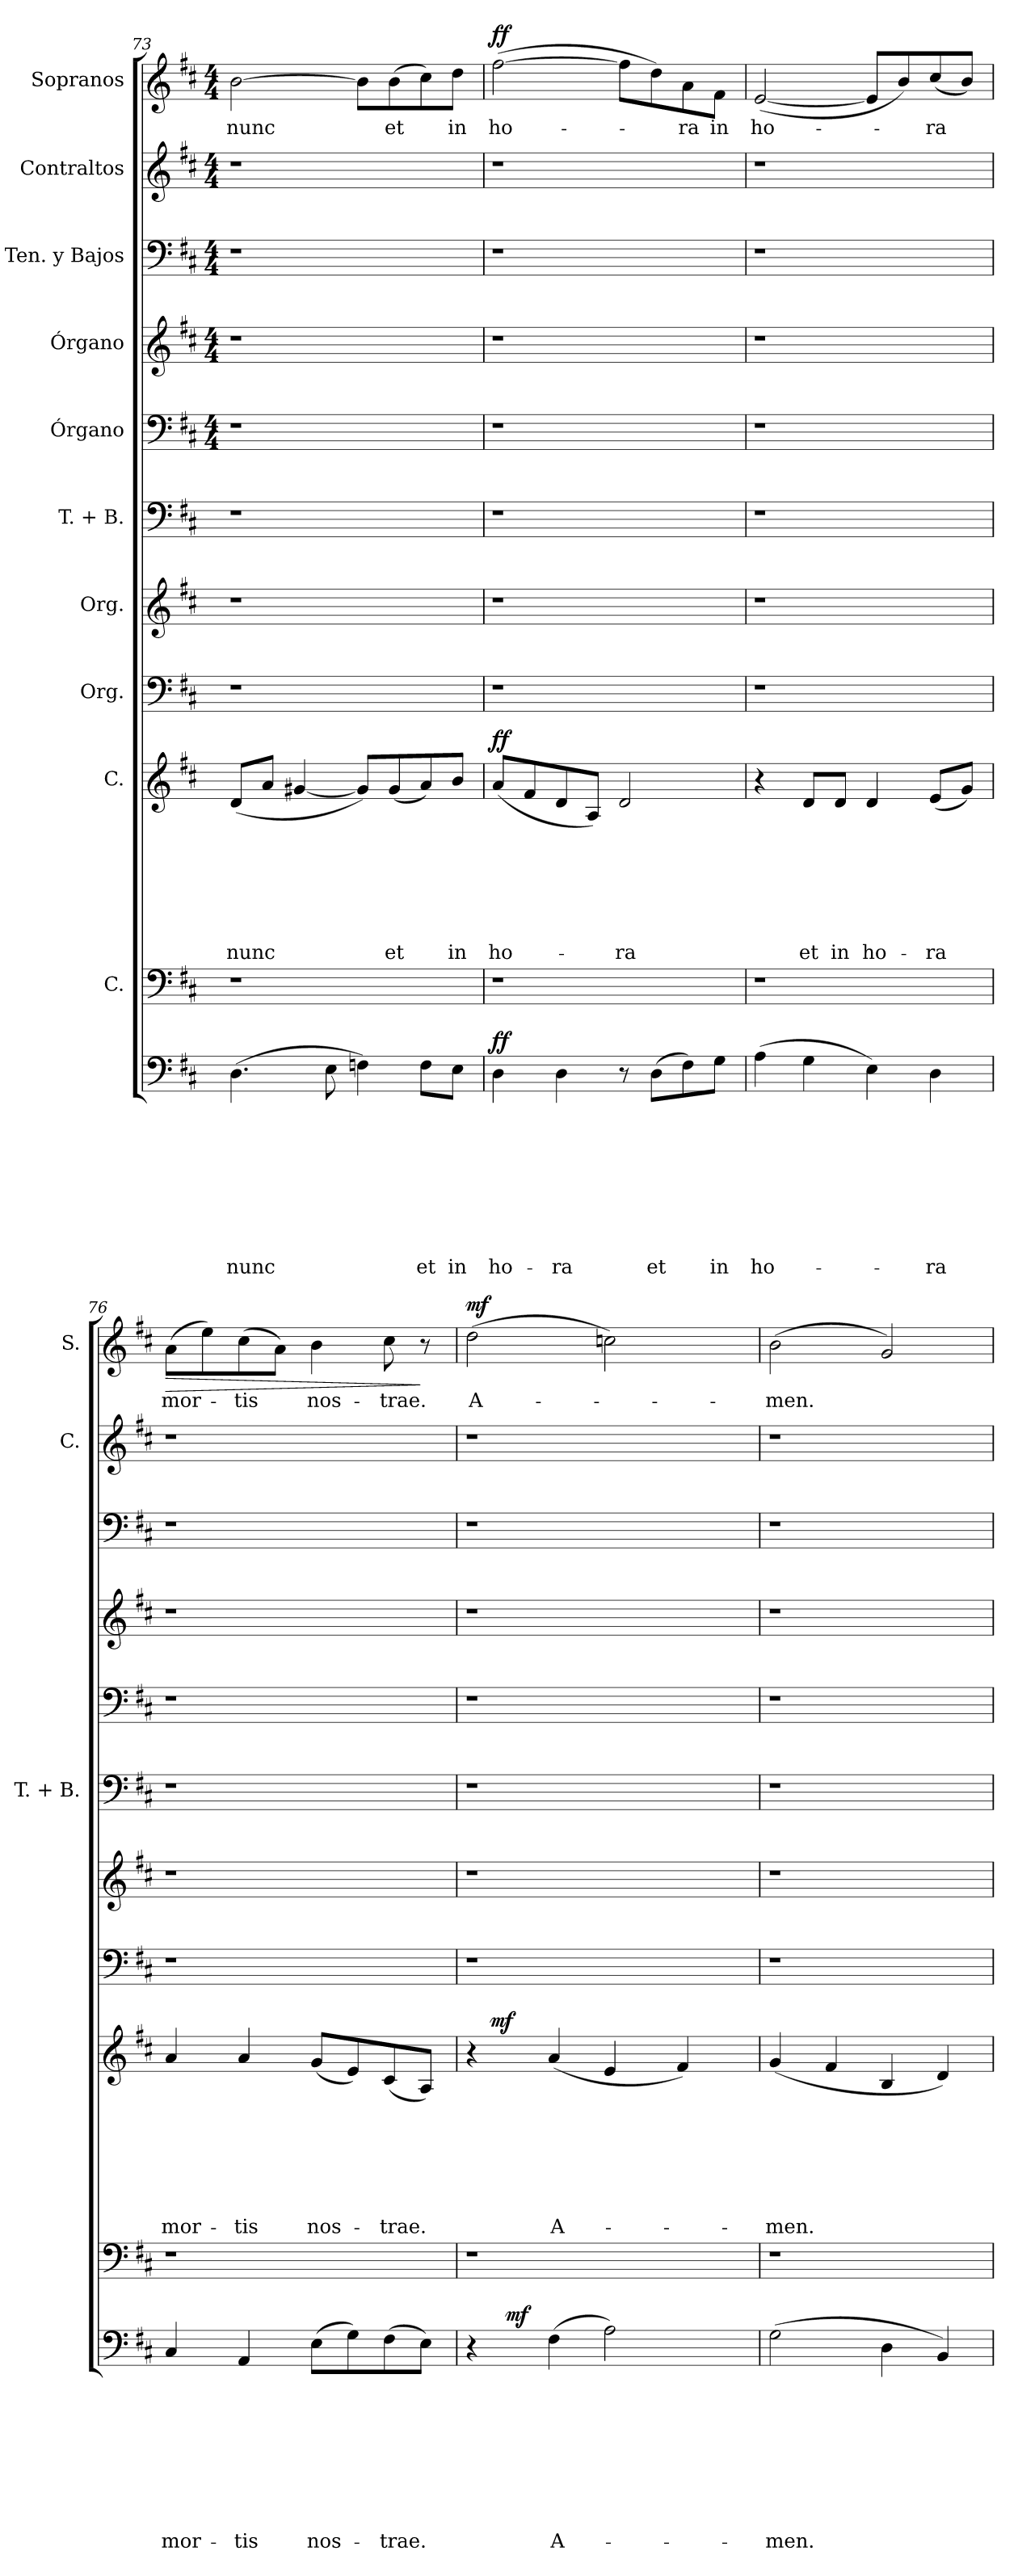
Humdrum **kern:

**kern	**text	**text	**text	**text	**text	**text	**text	**text	**text	**dynam	**kern	**kern	**text	**text	**text	**text	**text	**text	**text	**dynam	**kern	**kern	**kern	**kern	**kern	**kern	**kern	**kern	**text	**dynam
*part11	*part11	*part11	*part11	*part11	*part11	*part11	*part11	*part11	*part11	*part11	*part10	*part9	*part9	*part9	*part9	*part9	*part9	*part9	*part9	*part9	*part8	*part7	*part6	*part5	*part4	*part3	*part2	*part1	*part1	*part1
*staff11	*staff11	*staff11	*staff11	*staff11	*staff11	*staff11	*staff11	*staff11	*staff11	*staff11	*staff10	*staff9	*staff9	*staff9	*staff9	*staff9	*staff9	*staff9	*staff9	*staff9	*staff8	*staff7	*staff6	*staff5	*staff4	*staff3	*staff2	*staff1	*staff1	*staff1
*	*	*	*	*	*	*	*	*	*	*	*I"C.	*I"C.	*	*	*	*	*	*	*	*	*I"Org.	*I"Org.	*I"T. + B.	*I"Órgano	*I"Órgano	*I"Ten. y Bajos	*I"Contraltos	*I"Sopranos	*	*
*	*	*	*	*	*	*	*	*	*	*	*	*	*	*	*	*	*	*	*	*	*	*	*I'T. + B.	*	*	*	*I'C.	*I'S.	*	*
*clefF4	*	*	*	*	*	*	*	*	*	*	*clefF4	*clefG2	*	*	*	*	*	*	*	*	*clefF4	*clefG2	*clefF4	*clefF4	*clefG2	*clefF4	*clefG2	*clefG2	*	*
*k[f#c#]	*	*	*	*	*	*	*	*	*	*	*k[f#c#]	*k[f#c#]	*	*	*	*	*	*	*	*	*k[f#c#]	*k[f#c#]	*k[f#c#]	*k[f#c#]	*k[f#c#]	*k[f#c#]	*k[f#c#]	*k[f#c#]	*	*
*D:	*	*	*	*	*	*	*	*	*	*	*D:	*D:	*	*	*	*	*	*	*	*	*D:	*D:	*D:	*D:	*D:	*D:	*D:	*D:	*	*
*	*	*	*	*	*	*	*	*	*	*	*	*	*	*	*	*	*	*	*	*	*	*	*	*M4/4	*M4/4	*M4/4	*M4/4	*M4/4	*	*
=73	=73	=73	=73	=73	=73	=73	=73	=73	=73	=73	=73	=73	=73	=73	=73	=73	=73	=73	=73	=73	=73	=73	=73	=73	=73	=73	=73	=73	=73	=73
!	!	!	!	!	!	!	!	!	!LO:LY:b	!	!	!	!	!	!	!	!	!	!LO:LY:b	!	!	!	!	!	!	!	!	!	!LO:LY:b	!
(>4.D\	.	.	.	.	.	.	.	.	nunc	.	1r	(<8d/L	.	.	.	.	.	.	nunc	.	1r	1r	1r	1r	1r	1r	1r	[>2b\	nunc	.
.	.	.	.	.	.	.	.	.	.	.	.	8a/J	.	.	.	.	.	.	.	.	.	.	.	.	.	.	.	.	.	.
.	.	.	.	.	.	.	.	.	.	.	.	[<4g#X/	.	.	.	.	.	.	.	.	.	.	.	.	.	.	.	.	.	.
8E\	.	.	.	.	.	.	.	.	.	.	.	.	.	.	.	.	.	.	.	.	.	.	.	.	.	.	.	.	.	.
4Fn\)	.	.	.	.	.	.	.	.	.	.	.	8g#/L])	.	.	.	.	.	.	.	.	.	.	.	.	.	.	.	8b\L]	.	.
!	!	!	!	!	!	!	!	!	!	!	!	!	!	!	!	!	!	!	!LO:LY:b	!	!	!	!	!	!	!	!	!	!LO:LY:b	!
.	.	.	.	.	.	.	.	.	.	.	.	(<8g#/	.	.	.	.	.	.	et	.	.	.	.	.	.	.	.	(>8b\	et	.
!	!	!	!	!	!	!	!	!	!LO:LY:b	!	!	!	!	!	!	!	!	!	!	!	!	!	!	!	!	!	!	!	!	!
8F\L	.	.	.	.	.	.	.	.	et	.	.	8a/)	.	.	.	.	.	.	.	.	.	.	.	.	.	.	.	8cc#\)	.	.
!	!	!	!	!	!	!	!	!	!LO:LY:b	!	!	!	!	!	!	!	!	!	!LO:LY:b	!	!	!	!	!	!	!	!	!	!LO:LY:b	!
8E\J	.	.	.	.	.	.	.	.	in	.	.	8b/J	.	.	.	.	.	.	in	.	.	.	.	.	.	.	.	8dd\J	in	.
=74	=74	=74	=74	=74	=74	=74	=74	=74	=74	=74	=74	=74	=74	=74	=74	=74	=74	=74	=74	=74	=74	=74	=74	=74	=74	=74	=74	=74	=74	=74
!	!	!	!	!	!	!	!	!	!LO:LY:b	!LO:DY:a	!	!	!	!	!	!	!	!	!LO:LY:b	!LO:DY:a	!	!	!	!	!	!	!	!	!LO:LY:b	!LO:DY:a
4D\	.	.	.	.	.	.	.	.	ho-	ff	1r	(<8a/L	.	.	.	.	.	.	ho-	ff	1r	1r	1r	1r	1r	1r	1r	(>[>2ff#\	ho-	ff
.	.	.	.	.	.	.	.	.	.	.	.	8f#/	.	.	.	.	.	.	.	.	.	.	.	.	.	.	.	.	.	.
!	!	!	!	!	!	!	!	!	!LO:LY:b	!	!	!	!	!	!	!	!	!	!	!	!	!	!	!	!	!	!	!	!	!
4D\	.	.	.	.	.	.	.	.	-ra	.	.	8d/	.	.	.	.	.	.	.	.	.	.	.	.	.	.	.	.	.	.
.	.	.	.	.	.	.	.	.	.	.	.	8A/J)	.	.	.	.	.	.	.	.	.	.	.	.	.	.	.	.	.	.
!	!	!	!	!	!	!	!	!	!	!	!	!	!	!	!	!	!	!	!LO:LY:b	!	!	!	!	!	!	!	!	!	!	!
8r	.	.	.	.	.	.	.	.	.	.	.	2d/	.	.	.	.	.	.	-ra	.	.	.	.	.	.	.	.	8ff#\L]	.	.
!	!	!	!	!	!	!	!	!	!LO:LY:b	!	!	!	!	!	!	!	!	!	!	!	!	!	!	!	!	!	!	!	!	!
(>8D\L	.	.	.	.	.	.	.	.	et	.	.	.	.	.	.	.	.	.	.	.	.	.	.	.	.	.	.	8dd\)	.	.
!	!	!	!	!	!	!	!	!	!	!	!	!	!	!	!	!	!	!	!	!	!	!	!	!	!	!	!	!	!LO:LY:b	!
8F#\)	.	.	.	.	.	.	.	.	.	.	.	.	.	.	.	.	.	.	.	.	.	.	.	.	.	.	.	8a\	-ra	.
!	!	!	!	!	!	!	!	!	!LO:LY:b	!	!	!	!	!	!	!	!	!	!	!	!	!	!	!	!	!	!	!	!LO:LY:b	!
8G\J	.	.	.	.	.	.	.	.	in	.	.	.	.	.	.	.	.	.	.	.	.	.	.	.	.	.	.	8f#\J	in	.
!!LO:LB:g=z
=75	=75	=75	=75	=75	=75	=75	=75	=75	=75	=75	=75	=75	=75	=75	=75	=75	=75	=75	=75	=75	=75	=75	=75	=75	=75	=75	=75	=75	=75	=75
!	!	!	!	!	!	!	!	!	!LO:LY:b	!	!	!	!	!	!	!	!	!	!	!	!	!	!	!	!	!	!	!	!LO:LY:b	!
(>4A\	.	.	.	.	.	.	.	.	ho-	.	1r	4r	.	.	.	.	.	.	.	.	1r	1r	1r	1r	1r	1r	1r	(<[<2e/	ho-	.
!	!	!	!	!	!	!	!	!	!	!	!	!	!	!	!	!	!	!	!LO:LY:b	!	!	!	!	!	!	!	!	!	!	!
4G\	.	.	.	.	.	.	.	.	.	.	.	8d/L	.	.	.	.	.	.	et	.	.	.	.	.	.	.	.	.	.	.
!	!	!	!	!	!	!	!	!	!	!	!	!	!	!	!	!	!	!	!LO:LY:b	!	!	!	!	!	!	!	!	!	!	!
.	.	.	.	.	.	.	.	.	.	.	.	8d/J	.	.	.	.	.	.	in	.	.	.	.	.	.	.	.	.	.	.
!	!	!	!	!	!	!	!	!	!	!	!	!	!	!	!	!	!	!	!LO:LY:b	!	!	!	!	!	!	!	!	!	!	!
4E\)	.	.	.	.	.	.	.	.	.	.	.	4d/	.	.	.	.	.	.	ho-	.	.	.	.	.	.	.	.	8e/L]	.	.
.	.	.	.	.	.	.	.	.	.	.	.	.	.	.	.	.	.	.	.	.	.	.	.	.	.	.	.	8b/)	.	.
!	!	!	!	!	!	!	!	!	!LO:LY:b	!	!	!	!	!	!	!	!	!	!LO:LY:b	!	!	!	!	!	!	!	!	!	!LO:LY:b	!
4D\	.	.	.	.	.	.	.	.	-ra	.	.	(<8e/L	.	.	.	.	.	.	-ra	.	.	.	.	.	.	.	.	(<8cc#/	-ra	.
.	.	.	.	.	.	.	.	.	.	.	.	8g/J)	.	.	.	.	.	.	.	.	.	.	.	.	.	.	.	8b/J)	.	.
=76	=76	=76	=76	=76	=76	=76	=76	=76	=76	=76	=76	=76	=76	=76	=76	=76	=76	=76	=76	=76	=76	=76	=76	=76	=76	=76	=76	=76	=76	=76
!	!	!	!	!	!	!	!	!	!LO:LY:b	!	!	!	!	!	!	!	!	!	!LO:LY:b	!	!	!	!	!	!	!	!	!	!LO:LY:b	!LO:HP:b
4C#/	.	.	.	.	.	.	.	.	mor-	.	1r	4a/	.	.	.	.	.	.	mor-	.	1r	1r	1r	1r	1r	1r	1r	(>8a\L	mor-	>
.	.	.	.	.	.	.	.	.	.	.	.	.	.	.	.	.	.	.	.	.	.	.	.	.	.	.	.	8ee\)	.	.
!	!	!	!	!	!	!	!	!	!LO:LY:b	!	!	!	!	!	!	!	!	!	!LO:LY:b	!	!	!	!	!	!	!	!	!	!LO:LY:b	!
4AA/	.	.	.	.	.	.	.	.	-tis	.	.	4a/	.	.	.	.	.	.	-tis	.	.	.	.	.	.	.	.	(>8cc#\	-tis	.
.	.	.	.	.	.	.	.	.	.	.	.	.	.	.	.	.	.	.	.	.	.	.	.	.	.	.	.	8a\J)	.	.
!	!	!	!	!	!	!	!	!	!LO:LY:b	!	!	!	!	!	!	!	!	!	!LO:LY:b	!	!	!	!	!	!	!	!	!	!LO:LY:b	!
(>8E\L	.	.	.	.	.	.	.	.	nos-	.	.	(<8g/L	.	.	.	.	.	.	nos-	.	.	.	.	.	.	.	.	4b\	nos-	.
8G\)	.	.	.	.	.	.	.	.	.	.	.	8e/)	.	.	.	.	.	.	.	.	.	.	.	.	.	.	.	.	.	.
!	!	!	!	!	!	!	!	!	!LO:LY:b	!	!	!	!	!	!	!	!	!	!LO:LY:b	!	!	!	!	!	!	!	!	!	!LO:LY:b	!
(>8F#\	.	.	.	.	.	.	.	.	-trae.	.	.	(<8c#/	.	.	.	.	.	.	-trae.	.	.	.	.	.	.	.	.	8cc#\	-trae.	.
8E\J)	.	.	.	.	.	.	.	.	.	.	.	8A/J)	.	.	.	.	.	.	.	.	.	.	.	.	.	.	.	8r	.	]
=77	=77	=77	=77	=77	=77	=77	=77	=77	=77	=77	=77	=77	=77	=77	=77	=77	=77	=77	=77	=77	=77	=77	=77	=77	=77	=77	=77	=77	=77	=77
!	!	!	!	!	!	!	!	!	!	!	!	!	!	!	!	!	!	!	!	!	!	!	!	!	!	!	!	!	!LO:LY:b	!LO:DY:a
*^	*	*	*	*	*	*	*	*	*	*	*	*^	*	*	*	*	*	*	*	*	*	*	*	*	*	*	*	*	*	*
4r	16.ryy	.	.	.	.	.	.	.	.	.	.	1r	4r	16ryy	.	.	.	.	.	.	.	.	1r	1r	1r	1r	1r	1r	1r	(>2dd\	A-	mf
!	!	!	!	!	!	!	!	!	!	!	!	!	!	!	!	!	!	!	!	!	!	!LO:DY:a	!	!	!	!	!	!	!	!	!	!
.	.	.	.	.	.	.	.	.	.	.	.	.	.	2...ryy	.	.	.	.	.	.	.	mf	.	.	.	.	.	.	.	.	.	.
!	!	!	!	!	!	!	!	!	!	!	!LO:DY:a	!	!	!	!	!	!	!	!	!	!	!	!	!	!	!	!	!	!	!	!	!
.	2ryy	.	.	.	.	.	.	.	.	.	mf	.	.	.	.	.	.	.	.	.	.	.	.	.	.	.	.	.	.	.	.	.
!	!	!	!	!	!	!	!	!	!	!LO:LY:b	!	!	!	!	!	!	!	!	!	!	!LO:LY:b	!	!	!	!	!	!	!	!	!	!	!
(>4F#\	.	.	.	.	.	.	.	.	.	A-	.	.	(<4a/	.	.	.	.	.	.	.	A-	.	.	.	.	.	.	.	.	.	.	.
2A\)	.	.	.	.	.	.	.	.	.	.	.	.	4e/	.	.	.	.	.	.	.	.	.	.	.	.	.	.	.	.	2ccn\)	.	.
.	4ryy	.	.	.	.	.	.	.	.	.	.	.	.	.	.	.	.	.	.	.	.	.	.	.	.	.	.	.	.	.	.	.
.	.	.	.	.	.	.	.	.	.	.	.	.	4f#/)	.	.	.	.	.	.	.	.	.	.	.	.	.	.	.	.	.	.	.
.	8ryy	.	.	.	.	.	.	.	.	.	.	.	.	.	.	.	.	.	.	.	.	.	.	.	.	.	.	.	.	.	.	.
.	32ryy	.	.	.	.	.	.	.	.	.	.	.	.	.	.	.	.	.	.	.	.	.	.	.	.	.	.	.	.	.	.	.
=78	=78	=78	=78	=78	=78	=78	=78	=78	=78	=78	=78	=78	=78	=78	=78	=78	=78	=78	=78	=78	=78	=78	=78	=78	=78	=78	=78	=78	=78	=78	=78	=78
!	!	!	!	!	!	!	!	!	!	!LO:LY:b	!	!	!	!	!	!	!	!	!	!	!LO:LY:b	!	!	!	!	!	!	!	!	!	!LO:LY:b	!
*v	*v	*	*	*	*	*	*	*	*	*	*	*	*v	*v	*	*	*	*	*	*	*	*	*	*	*	*	*	*	*	*	*	*
(>2G\	.	.	.	.	.	.	.	.	-men.	.	1r	(<4g/	.	.	.	.	.	.	-men.	.	1r	1r	1r	1r	1r	1r	1r	(>2b\	-men.	.
.	.	.	.	.	.	.	.	.	.	.	.	4f#/	.	.	.	.	.	.	.	.	.	.	.	.	.	.	.	.	.	.
4D\	.	.	.	.	.	.	.	.	.	.	.	4B/	.	.	.	.	.	.	.	.	.	.	.	.	.	.	.	2g/)	.	.
4BB/)	.	.	.	.	.	.	.	.	.	.	.	4d/)	.	.	.	.	.	.	.	.	.	.	.	.	.	.	.	.	.	.
=	=	=	=	=	=	=	=	=	=	=	=	=	=	=	=	=	=	=	=	=	=	=	=	=	=	=	=	=	=	=
*-	*-	*-	*-	*-	*-	*-	*-	*-	*-	*-	*-	*-	*-	*-	*-	*-	*-	*-	*-	*-	*-	*-	*-	*-	*-	*-	*-	*-	*-	*-
